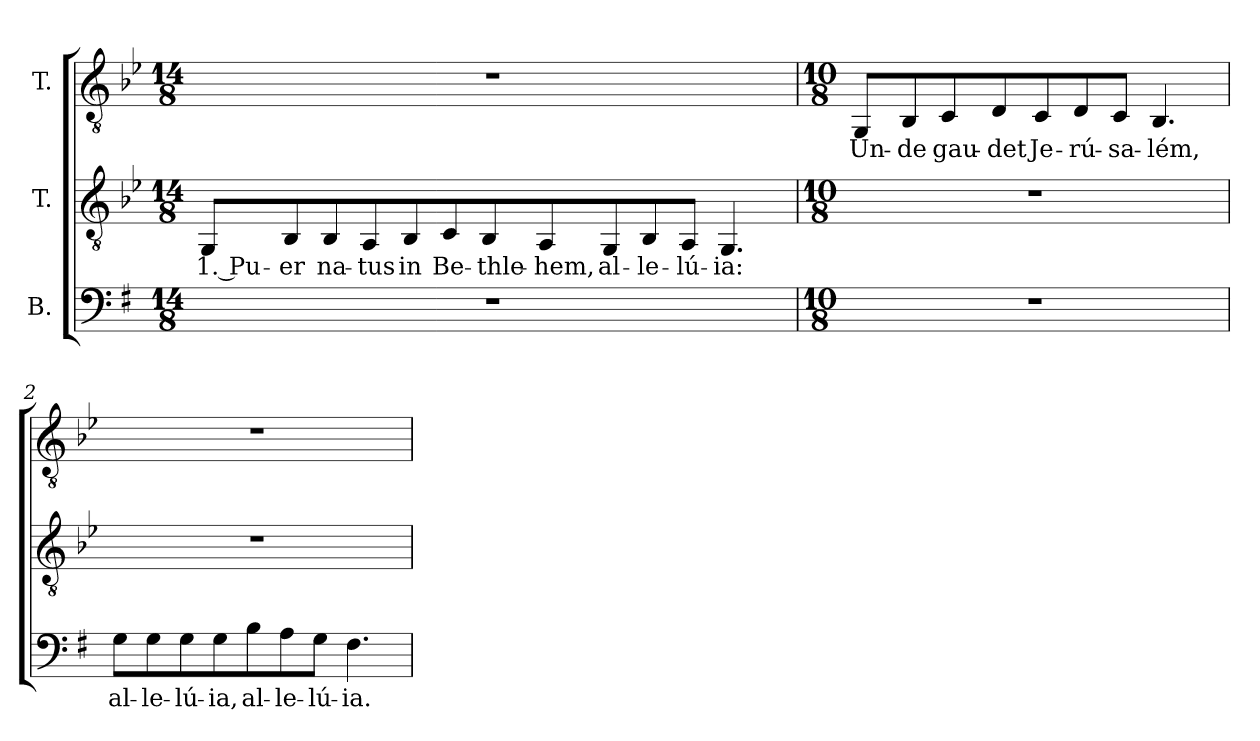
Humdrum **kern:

**kern	**text	**kern	**text	**kern	**text
*part3	*part3	*part2	*part2	*part1	*part1
*staff3	*staff3	*staff2	*staff2	*staff1	*staff1
*I"B.	*	*I"T.	*	*I"T.	*
!!LO:PB:g=z
*clefF4	*	*clefGv2	*	*clefGv2	*
*	*	*ITrd2c3	*	*ITrd2c3	*
*k[f#]	*	*k[f#]	*	*k[f#]	*
*e:	*	*e:	*	*e:	*
*M14/8	*	*M14/8	*	*M14/8	*
*MM70	*	*MM70	*	*MM70	*
=	=	=	=	=	=
!LO:N:vis=1	!	!	!	!	!
!	!	!	!LO:LY:b:color=#000000	!LO:N:vis=1	!
1..r	.	8EEi/L	1. Pu-	1..r	.
!	!	!	!LO:LY:b:color=#000000	!	!
.	.	8GGi/	-er	.	.
!	!	!	!LO:LY:b:color=#000000	!	!
.	.	8GGi/	na-	.	.
!	!	!	!LO:LY:b:color=#000000	!	!
.	.	8FF#i/	-tus	.	.
!	!	!	!LO:LY:b:color=#000000	!	!
.	.	8GGi/	in	.	.
!	!	!	!LO:LY:b:color=#000000	!	!
.	.	8AAi/	Be-	.	.
!	!	!	!LO:LY:b:color=#000000	!	!
.	.	8GGi/	-thle-	.	.
!	!	!	!LO:LY:b:color=#000000	!	!
.	.	8FF#i/	-hem,	.	.
!	!	!	!LO:LY:b:color=#000000	!	!
.	.	8EEi/	al-	.	.
!	!	!	!LO:LY:b:color=#000000	!	!
.	.	8GGi/	-le-	.	.
!	!	!	!LO:LY:b:color=#000000	!	!
.	.	8FF#i/J	-lú-	.	.
!	!	!	!LO:LY:b:color=#000000	!	!
.	.	4.EEi/	-ia:	.	.
=1	=1	=1	=1	=1	=1
*M10/8	*	*M10/8	*	*M10/8	*
!LO:N:vis=1	!	!LO:N:vis=1	!	!	!
!	!	!	!	!	!LO:LY:b:color=#000000
4%5r	.	4%5r	.	8EEi/L	Un-
!	!	!	!	!	!LO:LY:b:color=#000000
.	.	.	.	8GGi/	-de
!	!	!	!	!	!LO:LY:b:color=#000000
.	.	.	.	8AAi/	gau-
!	!	!	!	!	!LO:LY:b:color=#000000
.	.	.	.	8BBi/	-det
!	!	!	!	!	!LO:LY:b:color=#000000
.	.	.	.	8AAi/	Je-
!	!	!	!	!	!LO:LY:b:color=#000000
.	.	.	.	8BBi/	-rú-
!	!	!	!	!	!LO:LY:b:color=#000000
.	.	.	.	8AAi/J	-sa-
!	!	!	!	!	!LO:LY:b:color=#000000
.	.	.	.	4.GGi/	-lém,
=2	=2	=2	=2	=2	=2
!	!LO:LY:b:color=#000000	!LO:N:vis=1	!	!LO:N:vis=1	!
8Gi\L	al-	4%5r	.	4%5r	.
!	!LO:LY:b:color=#000000	!	!	!	!
8Gi\	-le-	.	.	.	.
!	!LO:LY:b:color=#000000	!	!	!	!
8Gi\	-lú-	.	.	.	.
!	!LO:LY:b:color=#000000	!	!	!	!
8Gi\	-ia,	.	.	.	.
!	!LO:LY:b:color=#000000	!	!	!	!
8Bi\	al-	.	.	.	.
!	!LO:LY:b:color=#000000	!	!	!	!
8Ai\	-le-	.	.	.	.
!	!LO:LY:b:color=#000000	!	!	!	!
8Gi\J	-lú-	.	.	.	.
!	!LO:LY:b:color=#000000	!	!	!	!
4.F#i\	-ia.	.	.	.	.
=	=	=	=	=	=
*-	*-	*-	*-	*-	*-
